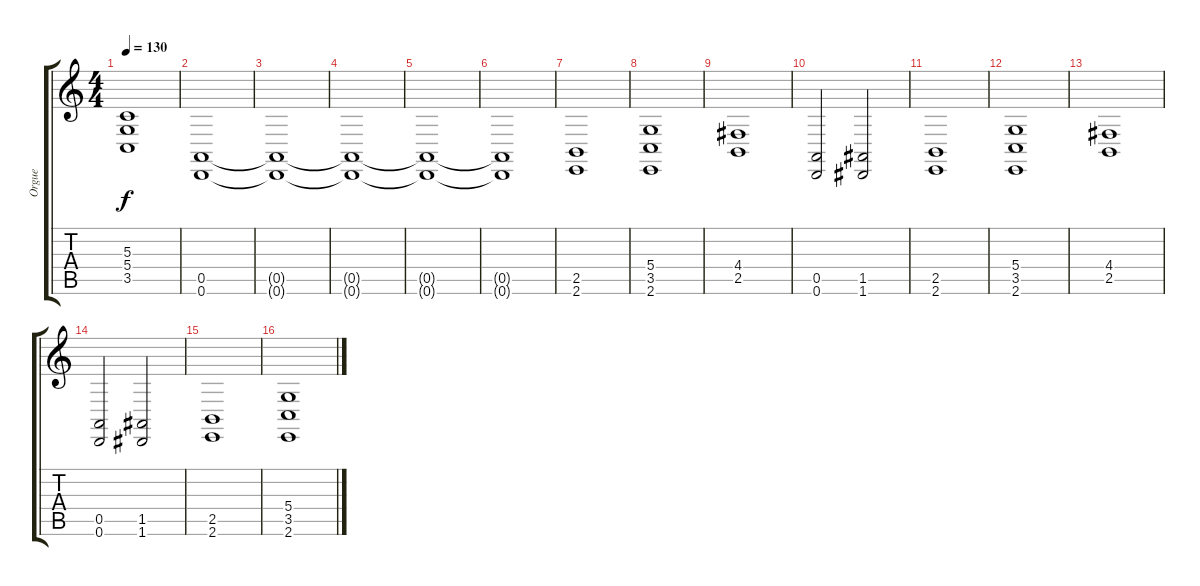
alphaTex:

\track ("Orgue" "Orgue") {instrument churchorgan}
\staff {score tabs}
\tuning (E4 B3 G3 D3 A2 D2) {hide}
\ts (4 4)
\tempo 130
\clef g2
\ks c
(5.3 5.4 3.5).1{dy f} |
(0.5 0.6).1 |
(0.5{t} 0.6{t}).1 |
(0.5{t} 0.6{t}).1 |
(0.5{t} 0.6{t}).1 |
(0.5{t} 0.6{t}).1 |
(2.5 2.6).1 |
(5.4 3.5 2.6).1 |
(4.4 2.5).1 |
(0.5 0.6).2 (1.5 1.6).2 |
(2.5 2.6).1 |
(5.4 3.5 2.6).1 |
(4.4 2.5).1 |
(0.5 0.6).2 (1.5 1.6).2 |
(2.5 2.6).1 |
(5.4 3.5 2.6).1
